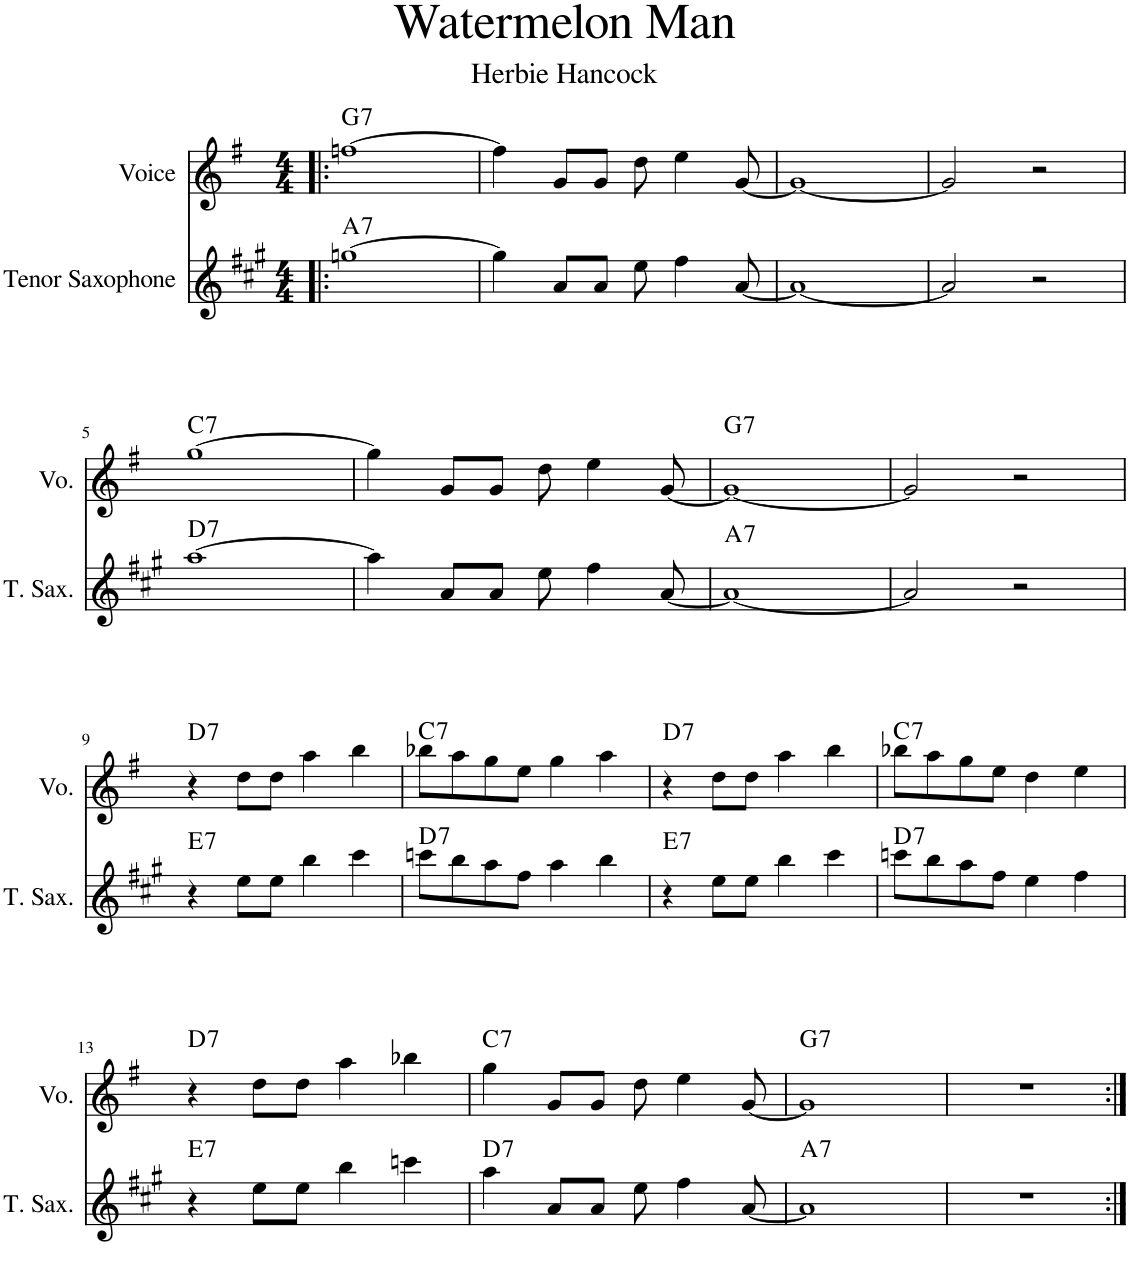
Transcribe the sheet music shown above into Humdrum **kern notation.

**kern	**harte	**kern	**harte
*part2	*part2	*part1	*part1
*staff2	*	*staff1	*
*I"Tenor Saxophone	*	*I"Voice	*
*I'T. Sax.	*	*I'Vo.	*
*clefG2	*	*clefG2	*
*Trd8c14	*	*	*
*k[f#c#g#]	*	*k[f#]	*
*M4/4	*	*M4/4	*
=1!|:	=1!|:	=1!|:	=1!|:
!	!LO:H:kt=7	!	!LO:H:kt=7
[1ggn	A:7	[1ffn	G:7
=2	=2	=2	=2
4gg\]	.	4ff\]	.
8a/L	.	8g/L	.
8a/J	.	8g/J	.
8ee\	.	8dd\	.
4ff#\	.	4ee\	.
[8a/	.	[8g/	.
=3	=3	=3	=3
1a_	.	1g_	.
=4	=4	=4	=4
2a/]	.	2g/]	.
2r	.	2r	.
!!LO:LB:g=z
=5	=5	=5	=5
!	!LO:H:kt=7	!	!LO:H:kt=7
[1aa	D:7	[1gg	C:7
=6	=6	=6	=6
4aa\]	.	4gg\]	.
8a/L	.	8g/L	.
8a/J	.	8g/J	.
8ee\	.	8dd\	.
4ff#\	.	4ee\	.
[8a/	.	[8g/	.
=7	=7	=7	=7
!	!LO:H:kt=7	!	!LO:H:kt=7
1a_	A:7	1g_	G:7
=8	=8	=8	=8
2a/]	.	2g/]	.
2r	.	2r	.
!!LO:LB:g=z
=9	=9	=9	=9
!	!LO:H:kt=7	!	!LO:H:kt=7
4r	E:7	4r	D:7
8ee\L	.	8dd\L	.
8ee\J	.	8dd\J	.
4bb\	.	4aa\	.
4ccc#\	.	4bb\	.
=10	=10	=10	=10
!	!LO:H:kt=7	!	!LO:H:kt=7
8cccn\L	D:7	8bb-X\L	C:7
8bb\	.	8aa\	.
8aa\	.	8gg\	.
8ff#\J	.	8ee\J	.
4aa\	.	4gg\	.
4bb\	.	4aa\	.
=11	=11	=11	=11
!	!LO:H:kt=7	!	!LO:H:kt=7
4r	E:7	4r	D:7
8ee\L	.	8dd\L	.
8ee\J	.	8dd\J	.
4bb\	.	4aa\	.
4ccc#\	.	4bb\	.
=12	=12	=12	=12
!	!LO:H:kt=7	!	!LO:H:kt=7
8cccn\L	D:7	8bb-X\L	C:7
8bb\	.	8aa\	.
8aa\	.	8gg\	.
8ff#\J	.	8ee\J	.
4ee\	.	4dd\	.
4ff#\	.	4ee\	.
!!LO:LB:g=z
=13	=13	=13	=13
!	!LO:H:kt=7	!	!LO:H:kt=7
4r	E:7	4r	D:7
8ee\L	.	8dd\L	.
8ee\J	.	8dd\J	.
4bb\	.	4aa\	.
4cccn\	.	4bb-X\	.
=14	=14	=14	=14
!	!LO:H:kt=7	!	!LO:H:kt=7
4aa\	D:7	4gg\	C:7
8a/L	.	8g/L	.
8a/J	.	8g/J	.
8ee\	.	8dd\	.
4ff#\	.	4ee\	.
[8a/	.	[8g/	.
=15	=15	=15	=15
!	!LO:H:kt=7	!	!LO:H:kt=7
1a]	A:7	1g]	G:7
=16	=16	=16	=16
1r	.	1r	.
=:|!	=:|!	=:|!	=:|!
*-	*-	*-	*-
